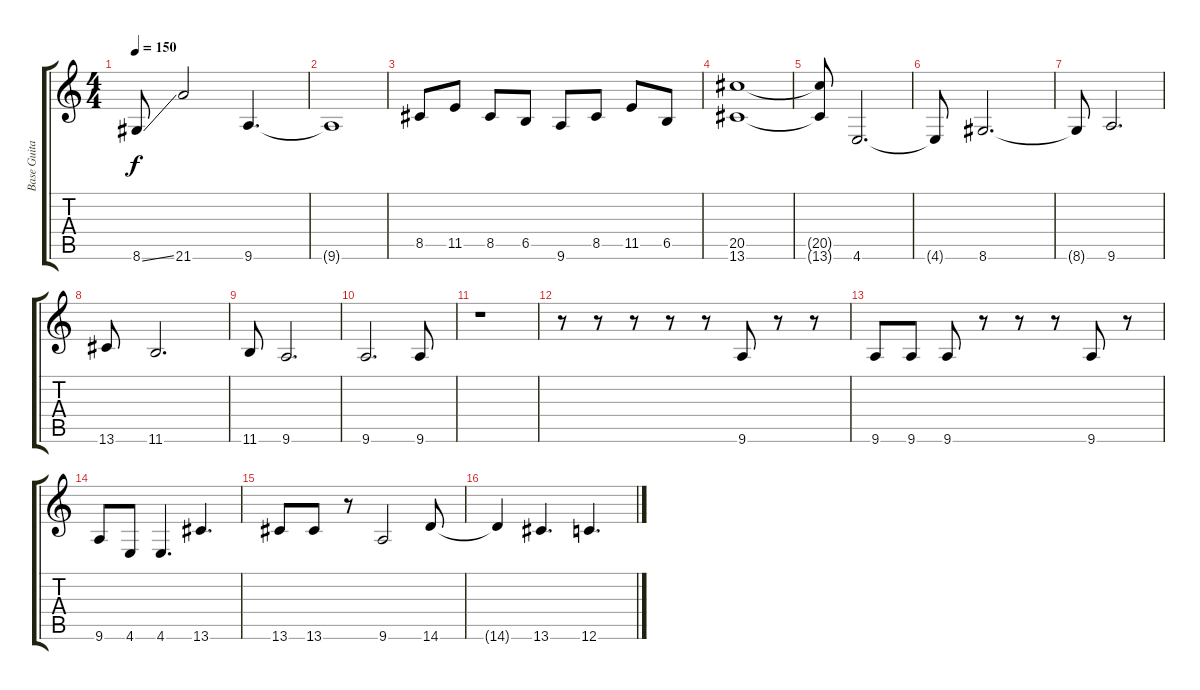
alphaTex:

\track ("Base Guitar" "Base Guita") {instrument electricbassfinger}
\staff {score tabs}
\tuning (C4 G3 Eb3 Bb2 F2 C2) {hide}
\ts (4 4)
\tempo 150
\clef g2
\ks c
8.6{ss}.8{dy f} 21.6.2 9.6.4{d} |
9.6{t}.1 |
8.5.8 11.5.8 8.5.8 6.5.8 9.6.8 8.5.8 11.5.8 6.5.8 |
(20.5 13.6).1 |
(20.5{t} 13.6{t}).8 4.6.2{d} |
4.6{t}.8 8.6.2{d} |
8.6{t}.8 9.6.2{d} |
13.6.8 11.6.2{d} |
11.6.8 9.6.2{d} |
9.6.2{d} 9.6.8 |
r.1 |
r.8 r.8 r.8 r.8 r.8 9.6.8 r.8 r.8 |
9.6.8 9.6.8 9.6.8 r.8 r.8 r.8 9.6.8 r.8 |
9.6.8 4.6.8 4.6.4{d} 13.6.4{d} |
13.6.8 13.6.8 r.8 9.6.2 14.6.8 |
14.6{t}.4 13.6.4{d} 12.6.4{d}
